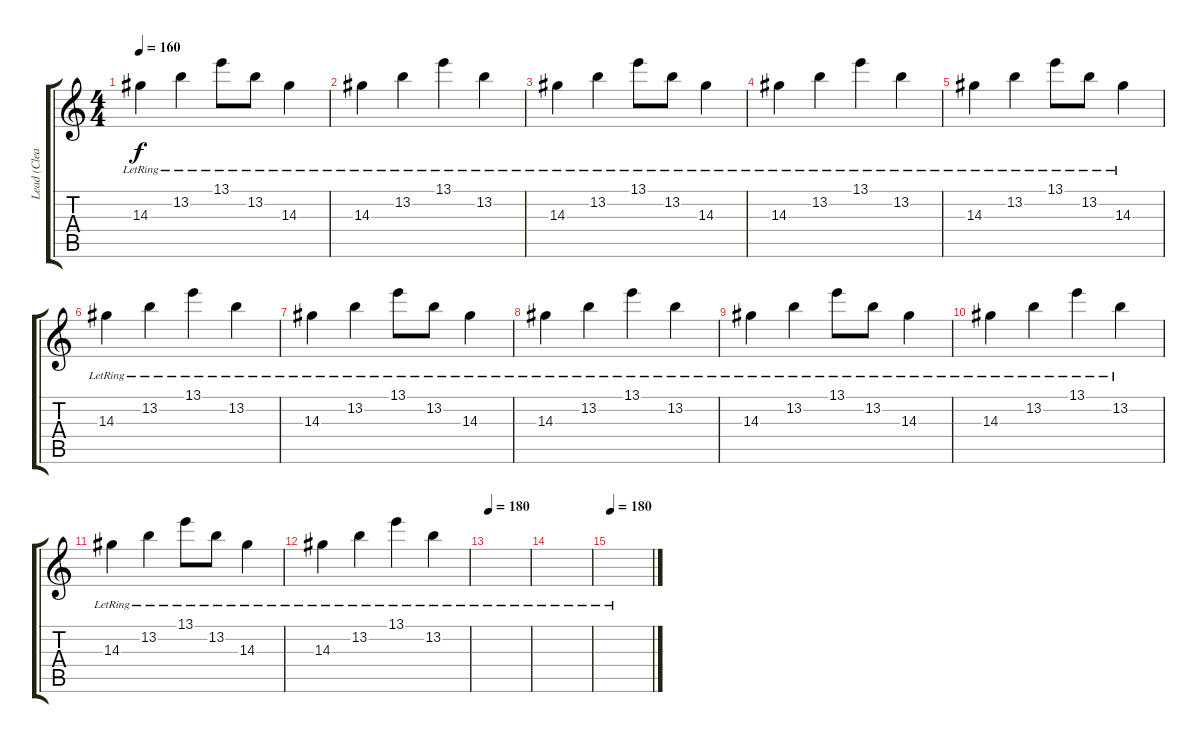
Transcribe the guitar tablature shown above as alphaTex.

\track ("Lead (Clean)" "Lead (Clea") {instrument electricguitarclean}
\staff {score tabs}
\tuning (Eb4 Bb3 Gb3 Db3 Ab2 Db2) {hide}
\ts (4 4)
\tempo 160
\clef g2
\ks c
14.3{lr}.4{dy f} 13.2{lr}.4 13.1{lr}.8 13.2{lr}.8 14.3{lr}.4 |
14.3{lr}.4 13.2{lr}.4 13.1{lr}.4 13.2{lr}.4 |
14.3{lr}.4 13.2{lr}.4 13.1{lr}.8 13.2{lr}.8 14.3{lr}.4 |
14.3{lr}.4 13.2{lr}.4 13.1{lr}.4 13.2{lr}.4 |
14.3{lr}.4 13.2{lr}.4 13.1{lr}.8 13.2{lr}.8 14.3{lr}.4 |
14.3{lr}.4 13.2{lr}.4 13.1{lr}.4 13.2{lr}.4 |
14.3{lr}.4 13.2{lr}.4 13.1{lr}.8 13.2{lr}.8 14.3{lr}.4 |
14.3{lr}.4 13.2{lr}.4 13.1{lr}.4 13.2{lr}.4 |
14.3{lr}.4 13.2{lr}.4 13.1{lr}.8 13.2{lr}.8 14.3{lr}.4 |
14.3{lr}.4 13.2{lr}.4 13.1{lr}.4 13.2{lr}.4 |
14.3{lr}.4 13.2{lr}.4 13.1{lr}.8 13.2{lr}.8 14.3{lr}.4 |
14.3{lr}.4 13.2{lr}.4 13.1{lr}.4 13.2{lr}.4 |
\tempo 180
|
|
\tempo 180
